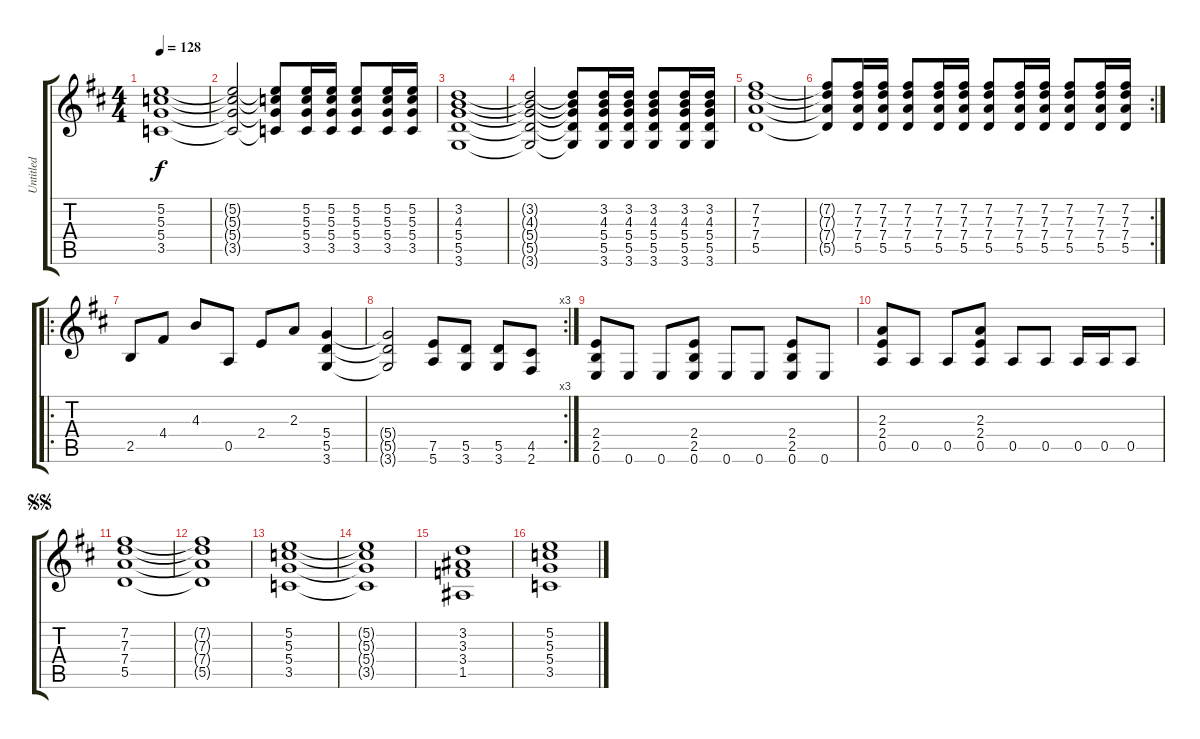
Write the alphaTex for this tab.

\track ("Untitled" "Untitled") {instrument overdrivenguitar}
\staff {score tabs}
\tuning (E4 B3 G3 D3 A2 E2) {hide}
\ts (4 4)
\tempo 128
\clef g2
\ks d
(5.2 5.3 5.4 3.5).1{dy f} |
(5.2{t} 5.3{t} 5.4{t} 3.5{t}).2 (5.2{t} 5.3{t} 5.4{t} 3.5{t}).8 (5.2 5.3 5.4 3.5).16 (5.2 5.3 5.4 3.5).16 (5.2 5.3 5.4 3.5).8 (5.2 5.3 5.4 3.5).16 (5.2 5.3 5.4 3.5).16 |
(3.2 4.3 5.4 5.5 3.6).1 |
(3.2{t} 4.3{t} 5.4{t} 5.5{t} 3.6{t}).2 (3.2{t} 4.3{t} 5.4{t} 5.5{t} 3.6{t}).8 (3.2 4.3 5.4 5.5 3.6).16 (3.2 4.3 5.4 5.5 3.6).16 (3.2 4.3 5.4 5.5 3.6).8 (3.2 4.3 5.4 5.5 3.6).16 (3.2 4.3 5.4 5.5 3.6).16 |
(7.2 7.3 7.4 5.5).1 |
\rc 2
(7.2{t} 7.3{t} 7.4{t} 5.5{t}).8 (7.2 7.3 7.4 5.5).16 (7.2 7.3 7.4 5.5).16 (7.2 7.3 7.4 5.5).8 (7.2 7.3 7.4 5.5).16 (7.2 7.3 7.4 5.5).16 (7.2 7.3 7.4 5.5).8 (7.2 7.3 7.4 5.5).16 (7.2 7.3 7.4 5.5).16 (7.2 7.3 7.4 5.5).8 (7.2 7.3 7.4 5.5).16 (7.2 7.3 7.4 5.5).16 |
\ro
2.5.8 4.4.8 4.3.8 0.5.8 2.4.8 2.3.8 (5.4 5.5 3.6).4 |
\rc 3
(5.4{t} 5.5{t} 3.6{t}).2 (7.5 5.6).8 (5.5 3.6).8 (5.5 3.6).8 (4.5 2.6).8 |
(2.4 2.5 0.6).8 0.6.8 0.6.8 (2.4 2.5 0.6).8 0.6.8 0.6.8 (2.4 2.5 0.6).8 0.6.8 |
(2.3 2.4 0.5).8 0.5.8 0.5.8 (2.3 2.4 0.5).8 0.5.8 0.5.8 0.5.16 0.5.16 0.5.8 |
\jump segnosegno
(7.2 7.3 7.4 5.5).1 |
(7.2{t} 7.3{t} 7.4{t} 5.5{t}).1 |
(5.2 5.3 5.4 3.5).1 |
(5.2{t} 5.3{t} 5.4{t} 3.5{t}).1 |
(3.2 3.3 3.4 1.5).1 |
(5.2 5.3 5.4 3.5).1
